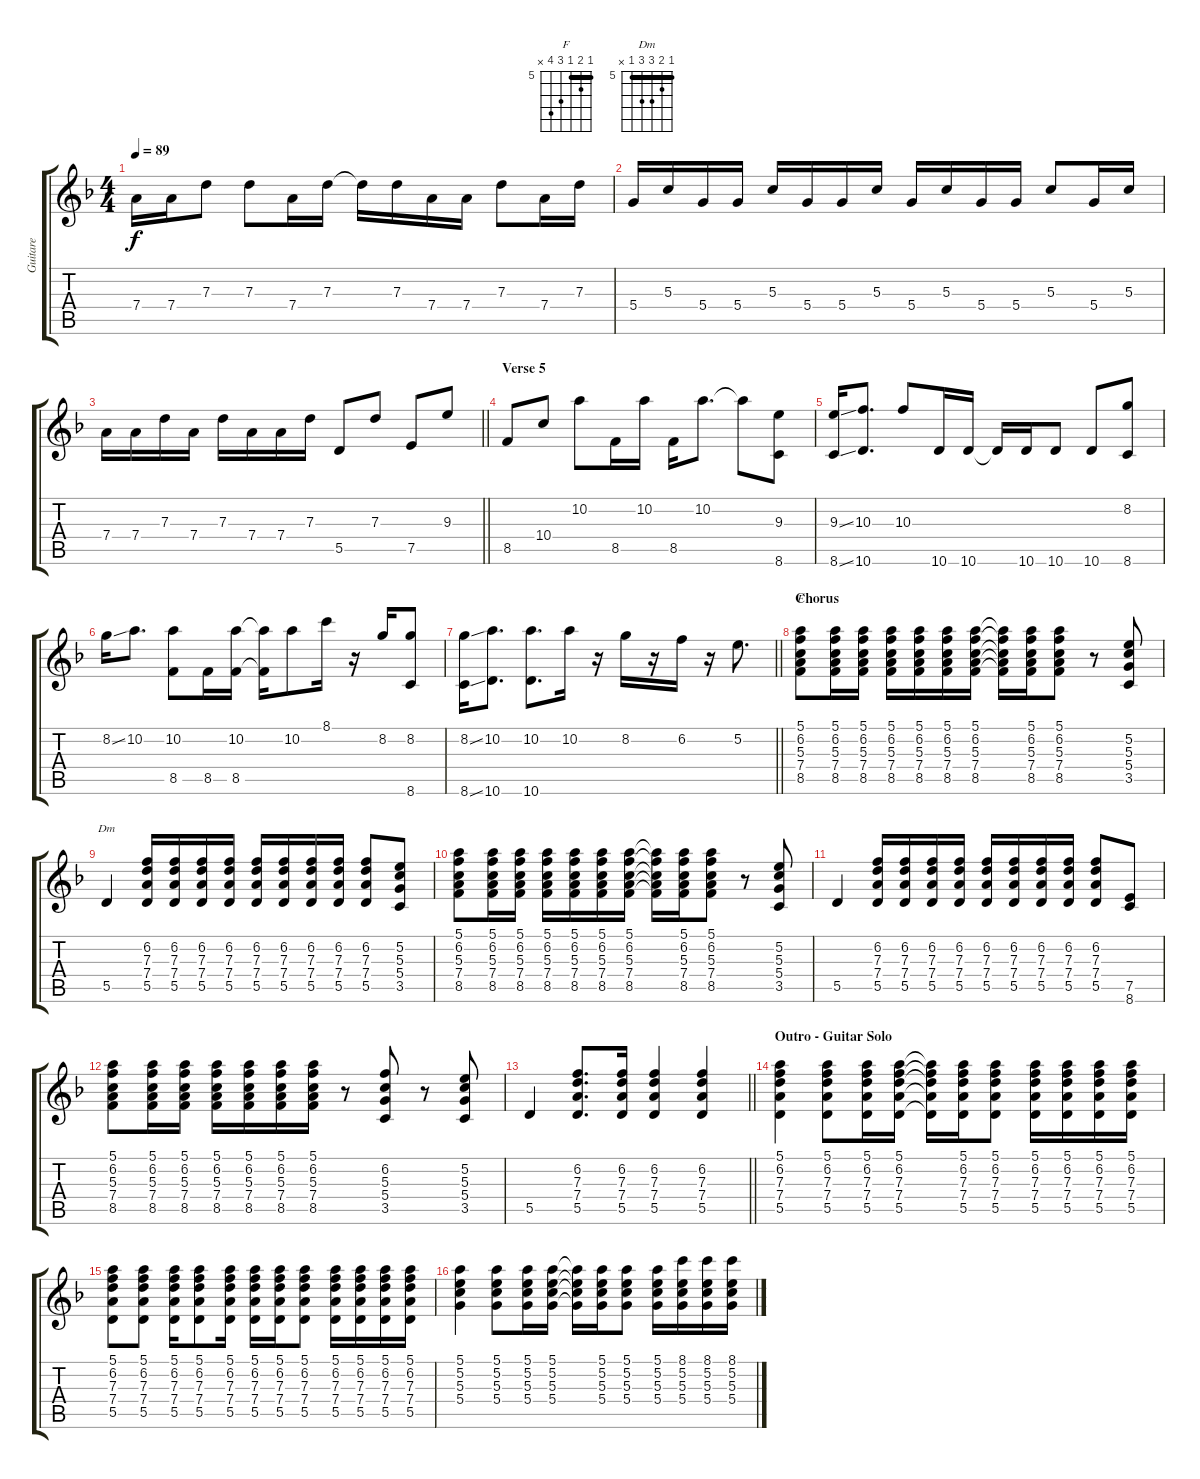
\track ("Guitare" "Guitare") {instrument electricguitarjazz}
\staff {score tabs}
\tuning (E4 B3 G3 D3 A2 E2) {hide}
\chord ("F" 5 6 5 7 8 x) {firstfret 5 barre 5}
\chord ("Dm" 5 6 7 7 5 x) {firstfret 5 barre 5}
\ts (4 4)
\tempo 89
\clef g2
\ks f
7.4.16{dy f} 7.4.16 7.3.8 7.3.8 7.4.16 7.3.16 7.3{t}.16 7.3.16 7.4.16 7.4.16 7.3.8 7.4.16 7.3.16 |
5.4.16 5.3.16 5.4.16 5.4.16 5.3.16 5.4.16 5.4.16 5.3.16 5.4.16 5.3.16 5.4.16 5.4.16 5.3.8 5.4.16 5.3.16 |
\barLineRight lightlight
7.4.16 7.4.16 7.3.16 7.4.16 7.3.16 7.4.16 7.4.16 7.3.16 5.5.8 7.3.8 7.5.8 9.3.8 |
\section ("" "Verse 5")
8.5.8{volume 10} 10.4.8 10.2.8 8.5.16 10.2.16 8.5.16 10.2.8{d} 10.2{t}.8 (9.3 8.6).8 |
(9.3{ss} 8.6{ss}).16 (10.3 10.6).8{d} 10.3.8 10.6.16 10.6.16 10.6{t}.16 10.6.16 10.6.8 10.6.8 (8.2 8.6).8 |
8.2{ss}.16 10.2.8{d} (10.2 8.5).8 8.5.16 (10.2 8.5).16 (10.2{t} 8.5{t}).16 10.2.8 8.1.16 r.16 8.2.16 (8.2 8.6).8 |
\barLineRight lightlight
(8.2{ss} 8.6{ss}).16 (10.2 10.6).8{d} (10.2 10.6).8{d} 10.2.16 r.16 8.2.16 r.16 6.2.16 r.16 5.2.8{d} |
\section ("" "Chorus")
(5.1 6.2 5.3 7.4 8.5).8{ch "F" volume 7} (5.1 6.2 5.3 7.4 8.5).16 (5.1 6.2 5.3 7.4 8.5).16 (5.1 6.2 5.3 7.4 8.5).16 (5.1 6.2 5.3 7.4 8.5).16 (5.1 6.2 5.3 7.4 8.5).16 (5.1 6.2 5.3 7.4 8.5).16 (5.1{t} 6.2{t} 5.3{t} 7.4{t} 8.5{t}).16 (5.1 6.2 5.3 7.4 8.5).16 (5.1 6.2 5.3 7.4 8.5).8 r.8 (5.2 5.3 5.4 3.5).8 |
5.5.4{ch "Dm"} (6.2 7.3 7.4 5.5).16 (6.2 7.3 7.4 5.5).16 (6.2 7.3 7.4 5.5).16 (6.2 7.3 7.4 5.5).16 (6.2 7.3 7.4 5.5).16 (6.2 7.3 7.4 5.5).16 (6.2 7.3 7.4 5.5).16 (6.2 7.3 7.4 5.5).16 (6.2 7.3 7.4 5.5).8 (5.2 5.3 5.4 3.5).8 |
(5.1 6.2 5.3 7.4 8.5).8 (5.1 6.2 5.3 7.4 8.5).16 (5.1 6.2 5.3 7.4 8.5).16 (5.1 6.2 5.3 7.4 8.5).16 (5.1 6.2 5.3 7.4 8.5).16 (5.1 6.2 5.3 7.4 8.5).16 (5.1 6.2 5.3 7.4 8.5).16 (5.1{t} 6.2{t} 5.3{t} 7.4{t} 8.5{t}).16 (5.1 6.2 5.3 7.4 8.5).16 (5.1 6.2 5.3 7.4 8.5).8 r.8 (5.2 5.3 5.4 3.5).8 |
5.5.4 (6.2 7.3 7.4 5.5).16 (6.2 7.3 7.4 5.5).16 (6.2 7.3 7.4 5.5).16 (6.2 7.3 7.4 5.5).16 (6.2 7.3 7.4 5.5).16 (6.2 7.3 7.4 5.5).16 (6.2 7.3 7.4 5.5).16 (6.2 7.3 7.4 5.5).16 (6.2 7.3 7.4 5.5).8 (7.5 8.6).8 |
(5.1 6.2 5.3 7.4 8.5).8 (5.1 6.2 5.3 7.4 8.5).16 (5.1 6.2 5.3 7.4 8.5).16 (5.1 6.2 5.3 7.4 8.5).16 (5.1 6.2 5.3 7.4 8.5).16 (5.1 6.2 5.3 7.4 8.5).16 (5.1 6.2 5.3 7.4 8.5).16 r.8 (6.2 5.3 5.4 3.5).8 r.8 (5.2 5.3 5.4 3.5).8 |
\barLineRight lightlight
5.5.4 (6.2 7.3 7.4 5.5).8{d} (6.2 7.3 7.4 5.5).16 (6.2 7.3 7.4 5.5).4 (6.2 7.3 7.4 5.5).4 |
\section ("" "Outro - Guitar Solo")
(5.1 6.2 7.3 7.4 5.5).4{volume 7} (5.1 6.2 7.3 7.4 5.5).8 (5.1 6.2 7.3 7.4 5.5).16 (5.1 6.2 7.3 7.4 5.5).16 (5.1{t} 6.2{t} 7.3{t} 7.4{t} 5.5{t}).16 (5.1 6.2 7.3 7.4 5.5).16 (5.1 6.2 7.3 7.4 5.5).8 (5.1 6.2 7.3 7.4 5.5).16 (5.1 6.2 7.3 7.4 5.5).16 (5.1 6.2 7.3 7.4 5.5).16 (5.1 6.2 7.3 7.4 5.5).16 |
(5.1 6.2 7.3 7.4 5.5).8 (5.1 6.2 7.3 7.4 5.5).8 (5.1 6.2 7.3 7.4 5.5).16 (5.1 6.2 7.3 7.4 5.5).8 (5.1 6.2 7.3 7.4 5.5).16 (5.1 6.2 7.3 7.4 5.5).16 (5.1 6.2 7.3 7.4 5.5).16 (5.1 6.2 7.3 7.4 5.5).8 (5.1 6.2 7.3 7.4 5.5).16 (5.1 6.2 7.3 7.4 5.5).16 (5.1 6.2 7.3 7.4 5.5).16 (5.1 6.2 7.3 7.4 5.5).16 |
(5.1 5.2 5.3 5.4).4 (5.1 5.2 5.3 5.4).8 (5.1 5.2 5.3 5.4).16 (5.1 5.2 5.3 5.4).16 (5.1{t} 5.2{t} 5.3{t} 5.4{t}).16 (5.1 5.2 5.3 5.4).16 (5.1 5.2 5.3 5.4).8 (5.1 5.2 5.3 5.4).16 (8.1 5.2 5.3 5.4).16 (8.1 5.2 5.3 5.4).16 (8.1 5.2 5.3 5.4).16
